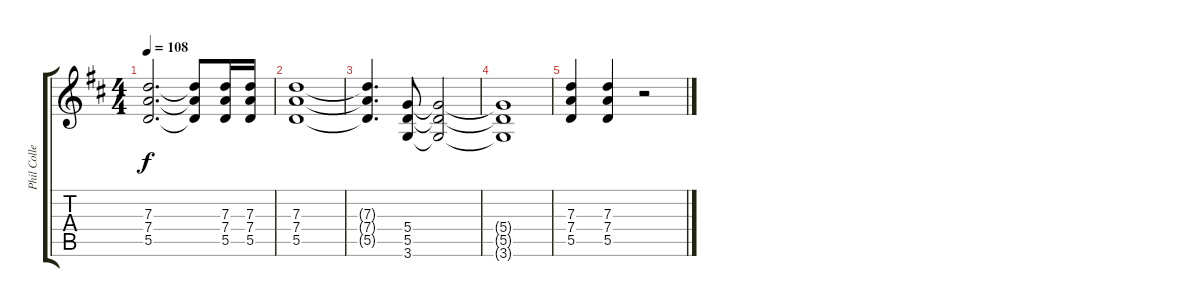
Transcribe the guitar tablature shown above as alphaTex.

\track ("Phil Collen" "Phil Colle") {instrument distortionguitar}
\staff {score tabs}
\tuning (E4 B3 G3 D3 A2 E2) {hide}
\ts (4 4)
\tempo 108
\clef g2
\ks d
(7.3{t} 7.4{t} 5.5{t}).2{d dy f} (7.3{t} 7.4{t} 5.5{t}).8 (7.3 7.4 5.5).16 (7.3 7.4 5.5).16 |
(7.3 7.4 5.5).1 |
(7.3{t} 7.4{t} 5.5{t}).4{d} (5.4 5.5 3.6).8 (5.4{t} 5.5{t} 3.6{t}).2 |
(5.4{t} 5.5{t} 3.6{t}).1 |
(7.3 7.4 5.5).4 (7.3 7.4 5.5).4 r.2
